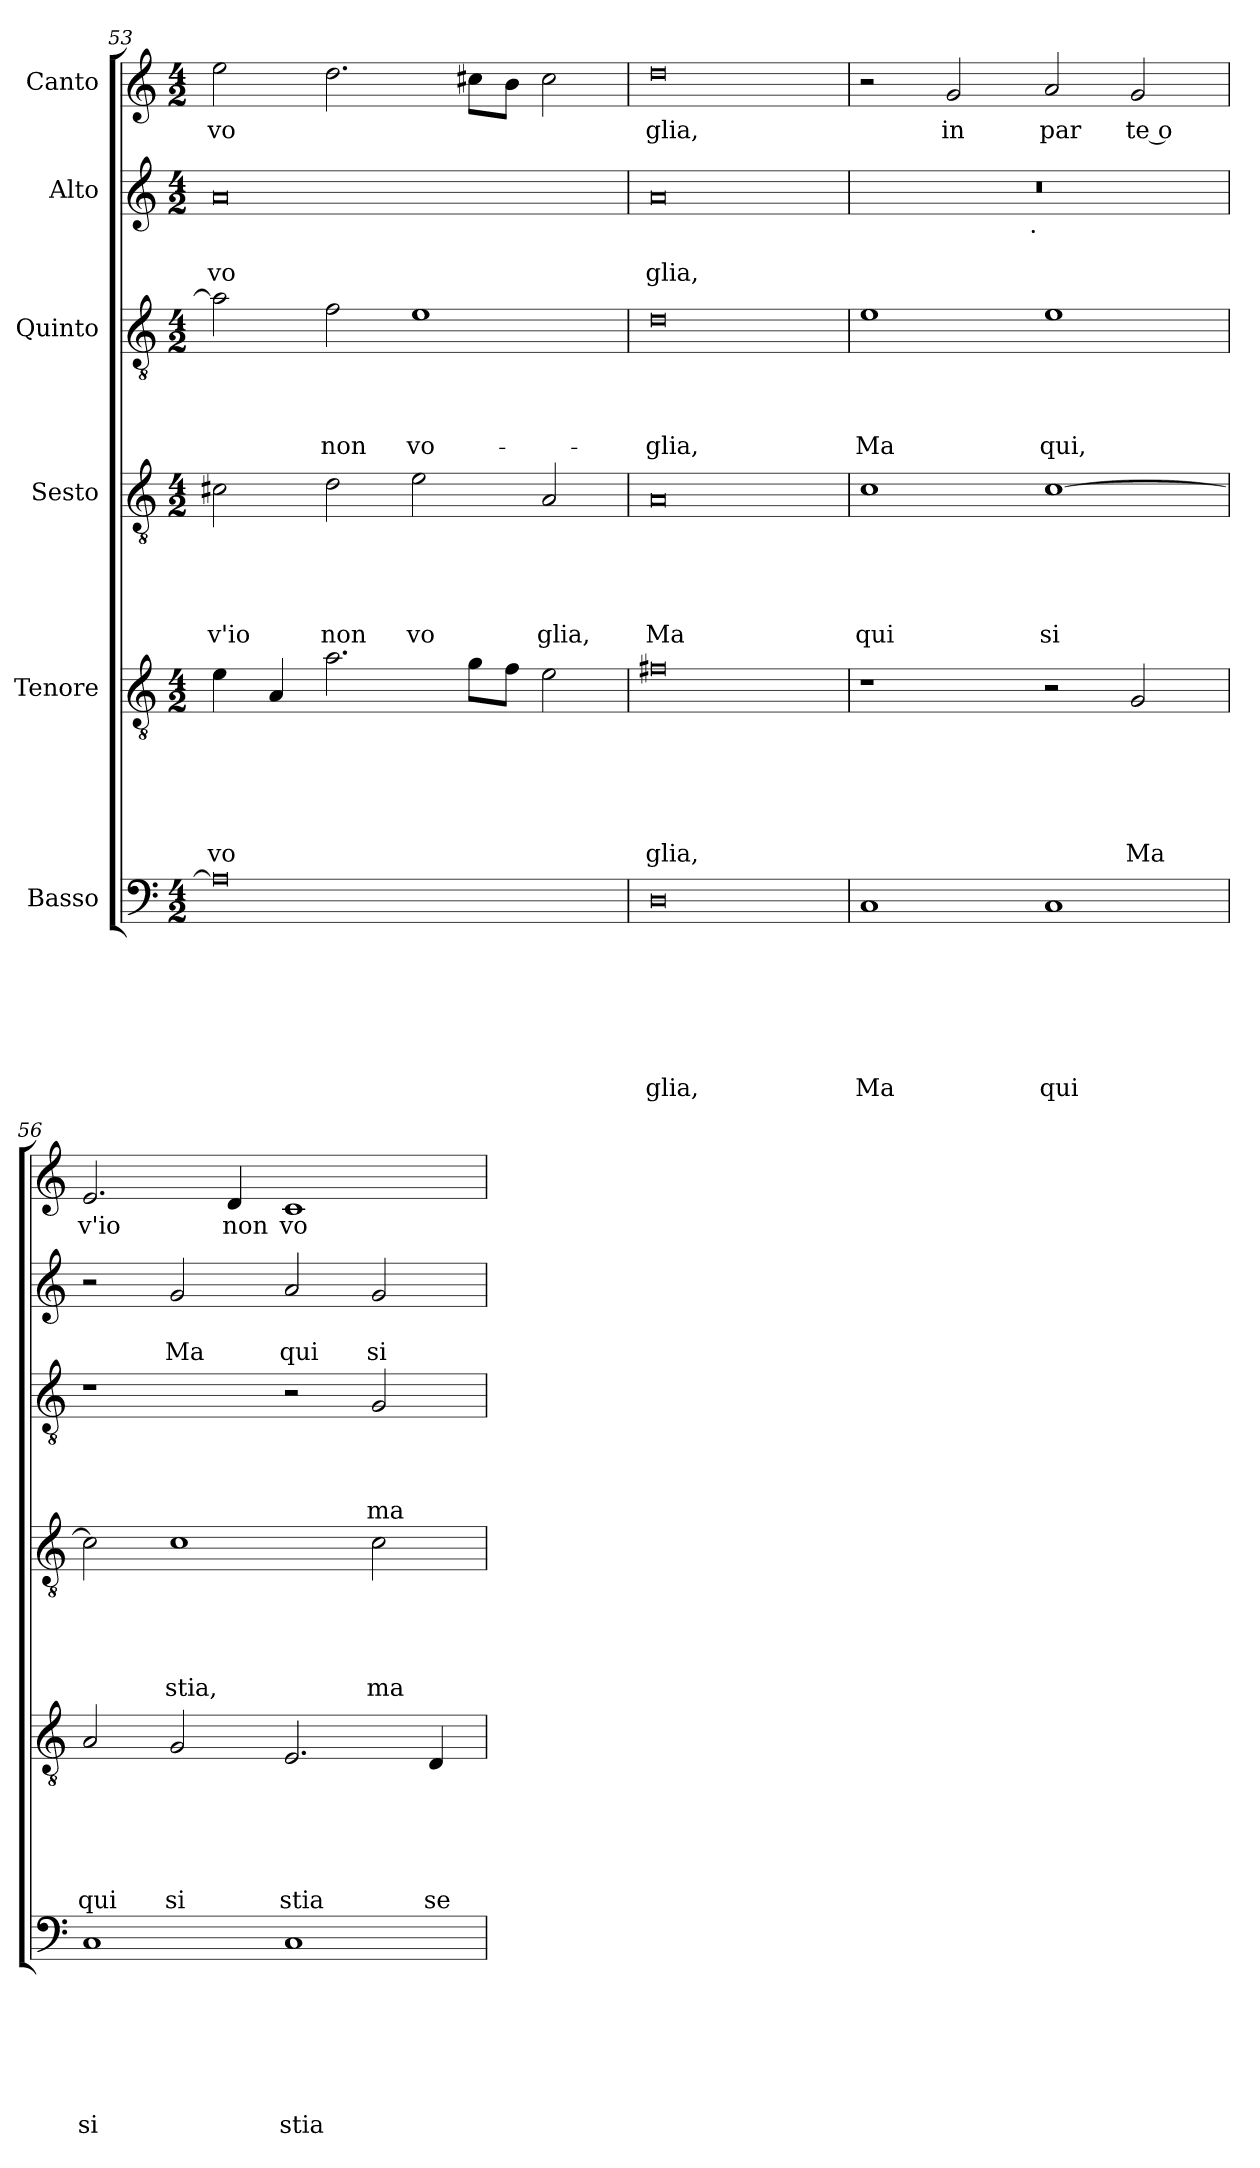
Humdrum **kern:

**kern	**text	**text	**text	**text	**text	**text	**text	**kern	**text	**text	**text	**text	**text	**text	**kern	**text	**text	**text	**text	**text	**kern	**text	**text	**text	**text	**kern	**text	**text	**kern	**text
*part6	*part6	*part6	*part6	*part6	*part6	*part6	*part6	*part5	*part5	*part5	*part5	*part5	*part5	*part5	*part4	*part4	*part4	*part4	*part4	*part4	*part3	*part3	*part3	*part3	*part3	*part2	*part2	*part2	*part1	*part1
*staff6	*staff6	*staff6	*staff6	*staff6	*staff6	*staff6	*staff6	*staff5	*staff5	*staff5	*staff5	*staff5	*staff5	*staff5	*staff4	*staff4	*staff4	*staff4	*staff4	*staff4	*staff3	*staff3	*staff3	*staff3	*staff3	*staff2	*staff2	*staff2	*staff1	*staff1
*I"Basso	*	*	*	*	*	*	*	*I"Tenore	*	*	*	*	*	*	*I"Sesto	*	*	*	*	*	*I"Quinto	*	*	*	*	*I"Alto	*	*	*I"Canto	*
*clefF4	*	*	*	*	*	*	*	*clefGv2	*	*	*	*	*	*	*clefGv2	*	*	*	*	*	*clefGv2	*	*	*	*	*clefG2	*	*	*clefG2	*
*k[]	*	*	*	*	*	*	*	*k[]	*	*	*	*	*	*	*k[]	*	*	*	*	*	*k[]	*	*	*	*	*k[]	*	*	*k[]	*
*C:	*	*	*	*	*	*	*	*C:	*	*	*	*	*	*	*C:	*	*	*	*	*	*C:	*	*	*	*	*C:	*	*	*C:	*
*M4/2	*	*	*	*	*	*	*	*M4/2	*	*	*	*	*	*	*M4/2	*	*	*	*	*	*M4/2	*	*	*	*	*M4/2	*	*	*M4/2	*
=53	=53	=53	=53	=53	=53	=53	=53	=53	=53	=53	=53	=53	=53	=53	=53	=53	=53	=53	=53	=53	=53	=53	=53	=53	=53	=53	=53	=53	=53	=53
!	!	!	!	!	!	!	!	!	!	!	!	!	!	!LO:LY:b	!	!	!	!	!	!LO:LY:b	!	!	!	!	!	!	!	!LO:LY:b	!	!LO:LY:b
0A]	.	.	.	.	.	.	.	4e\	.	.	.	.	.	vo	2c#X\	.	.	.	.	v'io	2a\]	.	.	.	.	0a	.	vo	2ee\	vo
.	.	.	.	.	.	.	.	4A/	.	.	.	.	.	.	.	.	.	.	.	.	.	.	.	.	.	.	.	.	.	.
!	!	!	!	!	!	!	!	!	!	!	!	!	!	!	!	!	!	!	!	!LO:LY:b	!	!	!	!	!LO:LY:b	!	!	!	!	!
.	.	.	.	.	.	.	.	2.a\	.	.	.	.	.	.	2d\	.	.	.	.	non	2f\	.	.	.	non	.	.	.	2.dd\	.
!	!	!	!	!	!	!	!	!	!	!	!	!	!	!	!	!	!	!	!	!LO:LY:b	!	!	!	!	!LO:LY:b	!	!	!	!	!
.	.	.	.	.	.	.	.	.	.	.	.	.	.	.	2e\	.	.	.	.	vo	1e	.	.	.	vo-	.	.	.	.	.
.	.	.	.	.	.	.	.	8g\L	.	.	.	.	.	.	.	.	.	.	.	.	.	.	.	.	.	.	.	.	8cc#X\L	.
.	.	.	.	.	.	.	.	8f\J	.	.	.	.	.	.	.	.	.	.	.	.	.	.	.	.	.	.	.	.	8b\J	.
!	!	!	!	!	!	!	!	!	!	!	!	!	!	!	!	!	!	!	!	!LO:LY:b	!	!	!	!	!	!	!	!	!	!
.	.	.	.	.	.	.	.	2e\	.	.	.	.	.	.	2A/	.	.	.	.	glia,	.	.	.	.	.	.	.	.	2cc#\	.
=54	=54	=54	=54	=54	=54	=54	=54	=54	=54	=54	=54	=54	=54	=54	=54	=54	=54	=54	=54	=54	=54	=54	=54	=54	=54	=54	=54	=54	=54	=54
!	!	!	!	!	!	!	!LO:LY:b	!	!	!	!	!	!	!LO:LY:b	!	!	!	!	!	!LO:LY:b	!	!	!	!	!LO:LY:b	!	!	!LO:LY:b	!	!LO:LY:b
0D	.	.	.	.	.	.	-glia,	0f#X	.	.	.	.	.	glia,	0A	.	.	.	.	Ma	0d	.	.	.	-glia,	0a	.	glia,	0dd	glia,
=55	=55	=55	=55	=55	=55	=55	=55	=55	=55	=55	=55	=55	=55	=55	=55	=55	=55	=55	=55	=55	=55	=55	=55	=55	=55	=55	=55	=55	=55	=55
!	!	!	!	!	!	!	!LO:LY:b	!	!	!	!	!	!	!	!	!	!	!	!	!LO:LY:b	!	!	!	!	!LO:LY:b	!	!	!	!	!
*	*	*	*	*	*	*	*	*	*	*	*	*	*	*	*	*	*	*	*	*	*	*	*	*	*	*^	*	*	*	*
1C	.	.	.	.	.	.	Ma	1r	.	.	.	.	.	.	1c	.	.	.	.	qui	1e	.	.	.	Ma	0r	2ryy	.	.	2r	.
!	!	!	!	!	!	!	!	!	!	!	!	!	!	!	!	!	!	!	!	!	!	!	!	!	!	!	!	!	!	!	!LO:LY:b
.	.	.	.	.	.	.	.	.	.	.	.	.	.	.	.	.	.	.	.	.	.	.	.	.	.	.	4...ryy	.	.	2g/	in
!	!	!	!	!	!	!	!	!	!	!	!	!	!	!	!	!	!	!	!	!	!	!	!	!	!	!	!LO:TX:b:t=.	!	!	!	!
.	.	.	.	.	.	.	.	.	.	.	.	.	.	.	.	.	.	.	.	.	.	.	.	.	.	.	1ryy	.	.	.	.
!	!	!	!	!	!	!	!LO:LY:b	!	!	!	!	!	!	!	!	!	!	!	!	!LO:LY:b	!	!	!	!	!LO:LY:b	!	!	!	!	!	!LO:LY:b
1C	.	.	.	.	.	.	qui	2r	.	.	.	.	.	.	[>1c	.	.	.	.	si	1e	.	.	.	qui,	.	.	.	.	2a/	par
!	!	!	!	!	!	!	!	!	!	!	!	!	!	!LO:LY:b	!	!	!	!	!	!	!	!	!	!	!	!	!	!	!	!	!LO:LY:b:rj
.	.	.	.	.	.	.	.	2G/	.	.	.	.	.	Ma	.	.	.	.	.	.	.	.	.	.	.	.	.	.	.	2g/	te o
.	.	.	.	.	.	.	.	.	.	.	.	.	.	.	.	.	.	.	.	.	.	.	.	.	.	.	32ryy	.	.	.	.
=56	=56	=56	=56	=56	=56	=56	=56	=56	=56	=56	=56	=56	=56	=56	=56	=56	=56	=56	=56	=56	=56	=56	=56	=56	=56	=56	=56	=56	=56	=56	=56
!	!	!	!	!	!	!	!LO:LY:b	!	!	!	!	!	!	!LO:LY:b	!	!	!	!	!	!	!	!	!	!	!	!	!	!	!	!	!LO:LY:b
*	*	*	*	*	*	*	*	*	*	*	*	*	*	*	*	*	*	*	*	*	*	*	*	*	*	*v	*v	*	*	*	*
1C	.	.	.	.	.	.	si	2A/	.	.	.	.	.	qui	2c\]	.	.	.	.	.	1r	.	.	.	.	2r	.	.	2.e/	v'io
!	!	!	!	!	!	!	!	!	!	!	!	!	!	!LO:LY:b	!	!	!	!	!	!LO:LY:b	!	!	!	!	!	!	!	!LO:LY:b	!	!
.	.	.	.	.	.	.	.	2G/	.	.	.	.	.	si	1c	.	.	.	.	stia,	.	.	.	.	.	2g/	.	Ma	.	.
!	!	!	!	!	!	!	!	!	!	!	!	!	!	!	!	!	!	!	!	!	!	!	!	!	!	!	!	!	!	!LO:LY:b
.	.	.	.	.	.	.	.	.	.	.	.	.	.	.	.	.	.	.	.	.	.	.	.	.	.	.	.	.	4d/	non
!	!	!	!	!	!	!	!LO:LY:b	!	!	!	!	!	!	!LO:LY:b	!	!	!	!	!	!	!	!	!	!	!	!	!	!LO:LY:b	!	!LO:LY:b
1C	.	.	.	.	.	.	stia	2.E/	.	.	.	.	.	stia	.	.	.	.	.	.	2r	.	.	.	.	2a/	.	qui	1c	vo
!	!	!	!	!	!	!	!	!	!	!	!	!	!	!	!	!	!	!	!	!LO:LY:b	!	!	!	!	!LO:LY:b	!	!	!LO:LY:b	!	!
.	.	.	.	.	.	.	.	.	.	.	.	.	.	.	2c\	.	.	.	.	ma	2G/	.	.	.	ma	2g/	.	si	.	.
!	!	!	!	!	!	!	!	!	!	!	!	!	!	!LO:LY:b	!	!	!	!	!	!	!	!	!	!	!	!	!	!	!	!
.	.	.	.	.	.	.	.	4D/	.	.	.	.	.	se	.	.	.	.	.	.	.	.	.	.	.	.	.	.	.	.
=	=	=	=	=	=	=	=	=	=	=	=	=	=	=	=	=	=	=	=	=	=	=	=	=	=	=	=	=	=	=
*-	*-	*-	*-	*-	*-	*-	*-	*-	*-	*-	*-	*-	*-	*-	*-	*-	*-	*-	*-	*-	*-	*-	*-	*-	*-	*-	*-	*-	*-	*-
